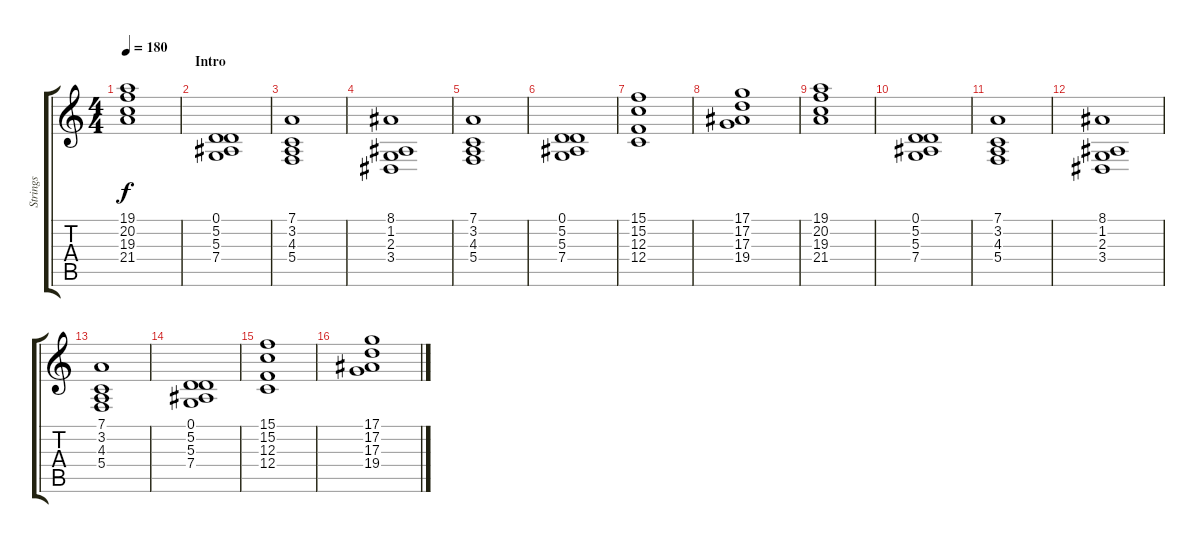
\track ("Strings" "Strings") {instrument stringensemble1}
\staff {score tabs}
\tuning (D4 A3 F3 C3 G2 D2) {hide}
\ts (4 4)
\tempo 180
\clef g2
\ks c
(19.1 20.2 19.3 21.4).1{dy f} |
\section ("" "Intro")
(0.1 5.2 5.3 7.4).1 |
(7.1 3.2 4.3 5.4).1 |
(8.1 1.2 2.3 3.4).1 |
(7.1 3.2 4.3 5.4).1 |
(0.1 5.2 5.3 7.4).1 |
(15.1 15.2 12.3 12.4).1 |
(17.1 17.2 17.3 19.4).1 |
(19.1 20.2 19.3 21.4).1 |
(0.1 5.2 5.3 7.4).1 |
(7.1 3.2 4.3 5.4).1 |
(8.1 1.2 2.3 3.4).1 |
(7.1 3.2 4.3 5.4).1 |
(0.1 5.2 5.3 7.4).1 |
(15.1 15.2 12.3 12.4).1 |
(17.1 17.2 17.3 19.4).1
